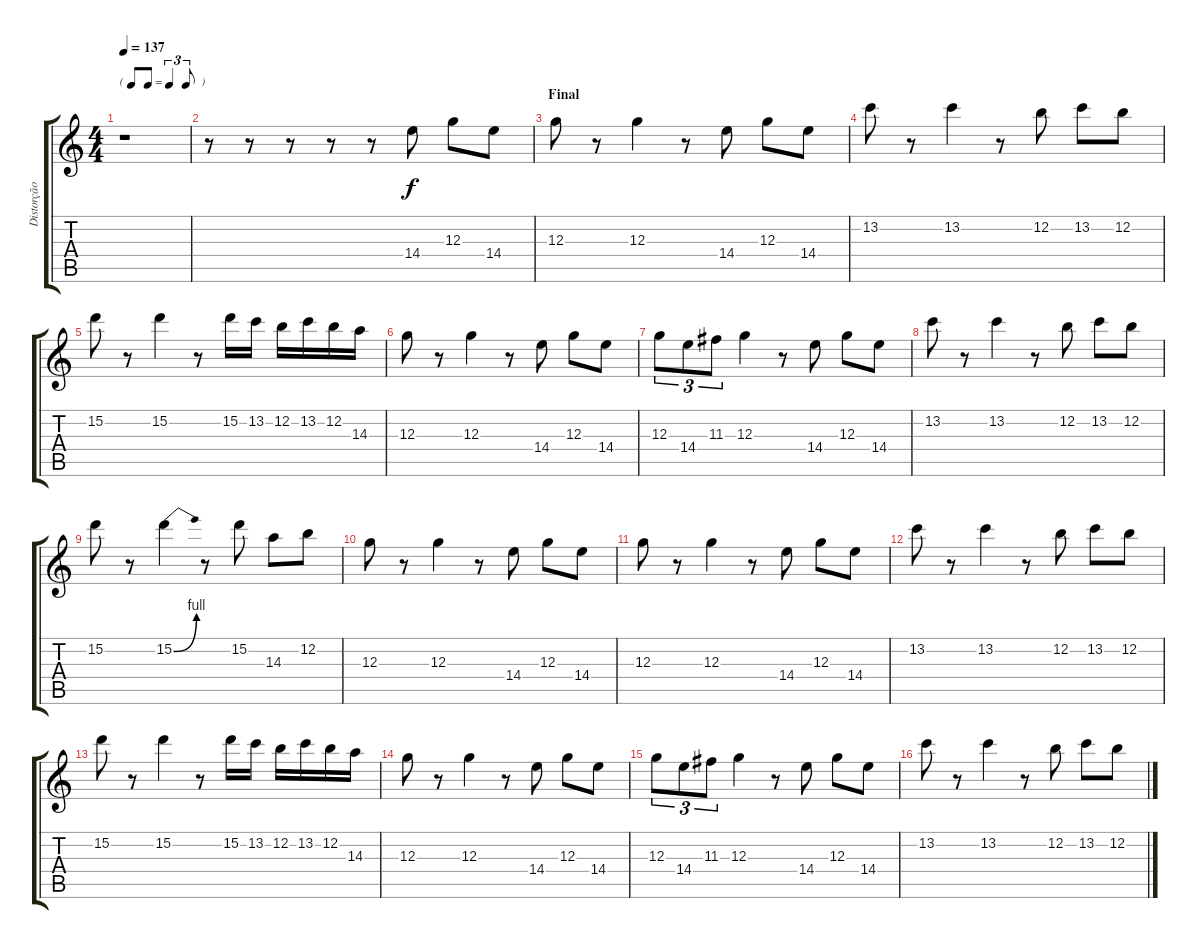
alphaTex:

\track ("Distorção" "Distorção") {instrument distortionguitar}
\staff {score tabs}
\tuning (E4 B3 G3 D3 A2 E2) {hide}
\ts (4 4)
\tf triplet8th
\tempo 137
\clef g2
\ks c
r.1{dy f} |
r.8 r.8 r.8 r.8 r.8 14.4.8 12.3.8 14.4.8 |
\section ("" "Final")
12.3.8 r.8 12.3.4 r.8 14.4.8 12.3.8 14.4.8 |
13.2.8 r.8 13.2.4 r.8 12.2.8 13.2.8 12.2.8 |
15.2.8 r.8 15.2.4 r.8 15.2.16 13.2.16 12.2.16 13.2.16 12.2.16 14.3.16 |
12.3.8 r.8 12.3.4 r.8 14.4.8 12.3.8 14.4.8 |
12.3.8{tu (3 2)} 14.4.8{tu (3 2)} 11.3.8{tu (3 2)} 12.3.4 r.8 14.4.8 12.3.8 14.4.8 |
13.2.8 r.8 13.2.4 r.8 12.2.8 13.2.8 12.2.8 |
15.2.8 r.8 15.2{be (bend 0 0 60 4)}.4 r.8 15.2.8 14.3.8 12.2.8 |
12.3.8 r.8 12.3.4 r.8 14.4.8 12.3.8 14.4.8 |
12.3.8 r.8 12.3.4 r.8 14.4.8 12.3.8 14.4.8 |
13.2.8 r.8 13.2.4 r.8 12.2.8 13.2.8 12.2.8 |
15.2.8 r.8 15.2.4 r.8 15.2.16 13.2.16 12.2.16 13.2.16 12.2.16 14.3.16 |
12.3.8 r.8 12.3.4 r.8 14.4.8 12.3.8 14.4.8 |
12.3.8{tu (3 2)} 14.4.8{tu (3 2)} 11.3.8{tu (3 2)} 12.3.4 r.8 14.4.8 12.3.8 14.4.8 |
13.2.8 r.8 13.2.4 r.8 12.2.8 13.2.8 12.2.8
